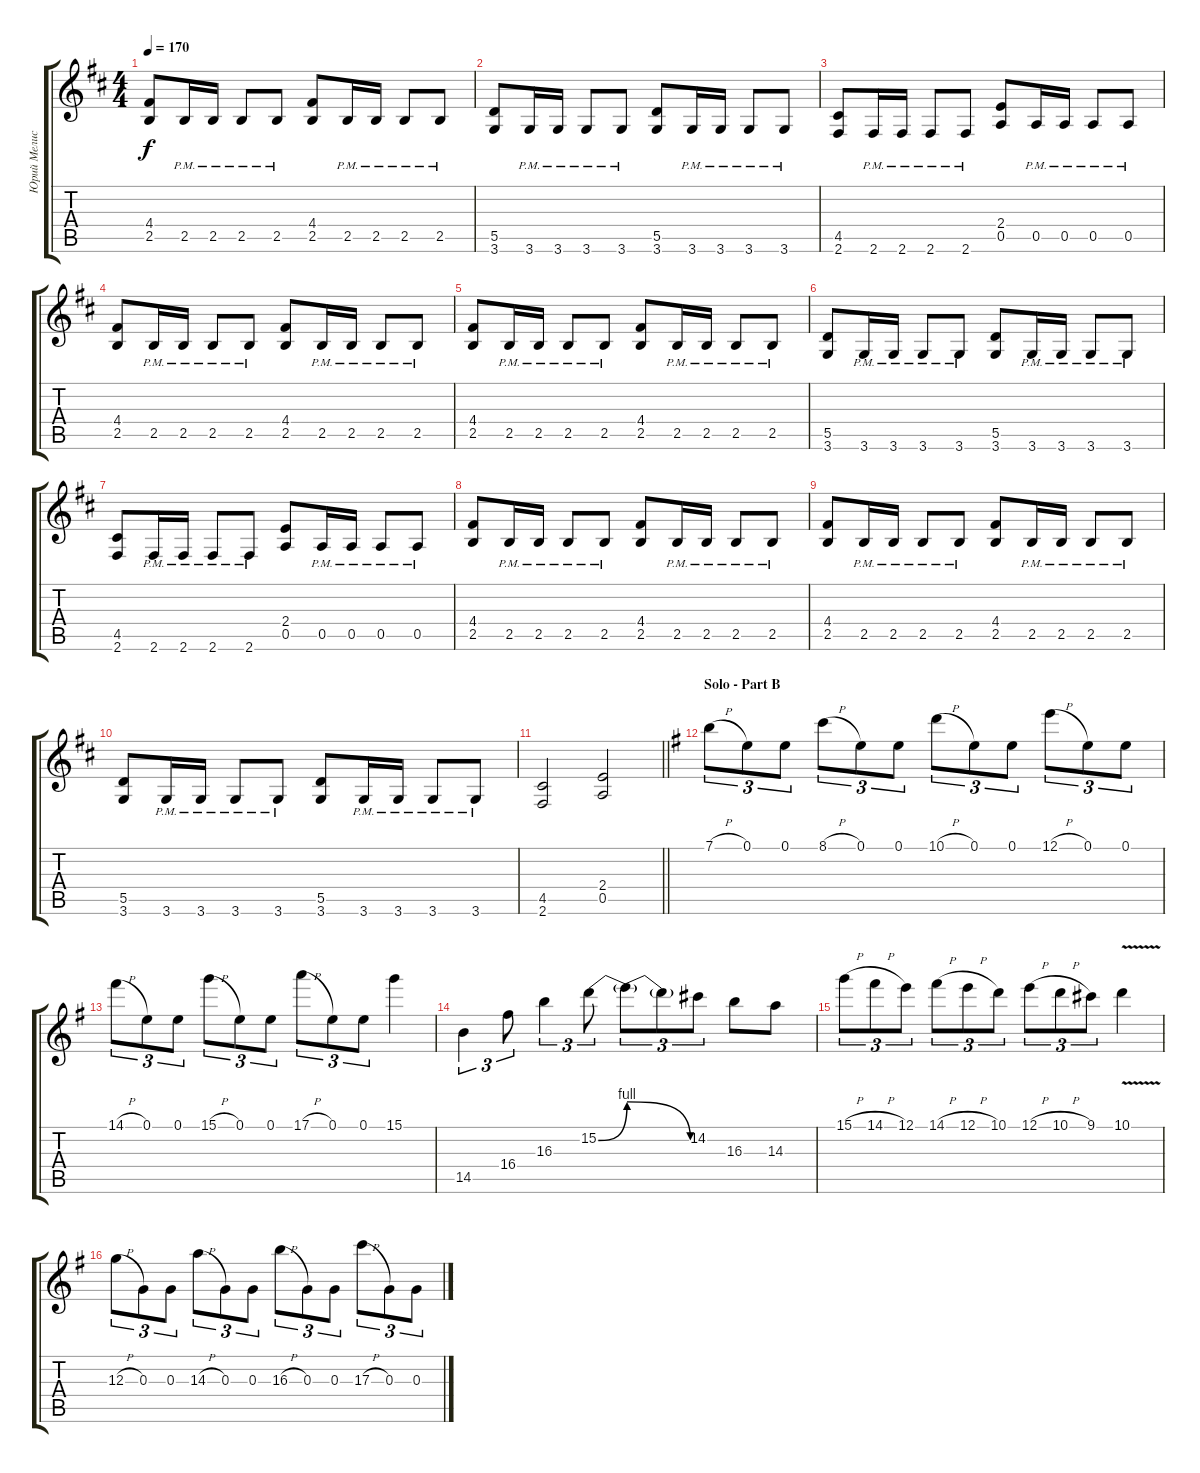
\track ("Юрий Мелисов" "Юрий Мелис") {instrument distortionguitar}
\staff {score tabs}
\tuning (E4 B3 G3 D3 A2 E2) {hide}
\ts (4 4)
\tempo 170
\clef g2
\ks d
(4.4 2.5).8{dy f} 2.5{pm}.16 2.5{pm}.16 2.5{pm}.8 2.5{pm}.8 (4.4 2.5).8 2.5{pm}.16 2.5{pm}.16 2.5{pm}.8 2.5{pm}.8 |
(5.5 3.6).8 3.6{pm}.16 3.6{pm}.16 3.6{pm}.8 3.6{pm}.8 (5.5 3.6).8 3.6{pm}.16 3.6{pm}.16 3.6{pm}.8 3.6{pm}.8 |
(4.5 2.6).8 2.6{pm}.16 2.6{pm}.16 2.6{pm}.8 2.6{pm}.8 (2.4 0.5).8 0.5{pm}.16 0.5{pm}.16 0.5{pm}.8 0.5{pm}.8 |
(4.4 2.5).8 2.5{pm}.16 2.5{pm}.16 2.5{pm}.8 2.5{pm}.8 (4.4 2.5).8 2.5{pm}.16 2.5{pm}.16 2.5{pm}.8 2.5{pm}.8 |
(4.4 2.5).8 2.5{pm}.16 2.5{pm}.16 2.5{pm}.8 2.5{pm}.8 (4.4 2.5).8 2.5{pm}.16 2.5{pm}.16 2.5{pm}.8 2.5{pm}.8 |
(5.5 3.6).8 3.6{pm}.16 3.6{pm}.16 3.6{pm}.8 3.6{pm}.8 (5.5 3.6).8 3.6{pm}.16 3.6{pm}.16 3.6{pm}.8 3.6{pm}.8 |
(4.5 2.6).8 2.6{pm}.16 2.6{pm}.16 2.6{pm}.8 2.6{pm}.8 (2.4 0.5).8 0.5{pm}.16 0.5{pm}.16 0.5{pm}.8 0.5{pm}.8 |
(4.4 2.5).8 2.5{pm}.16 2.5{pm}.16 2.5{pm}.8 2.5{pm}.8 (4.4 2.5).8 2.5{pm}.16 2.5{pm}.16 2.5{pm}.8 2.5{pm}.8 |
(4.4 2.5).8 2.5{pm}.16 2.5{pm}.16 2.5{pm}.8 2.5{pm}.8 (4.4 2.5).8 2.5{pm}.16 2.5{pm}.16 2.5{pm}.8 2.5{pm}.8 |
(5.5 3.6).8 3.6{pm}.16 3.6{pm}.16 3.6{pm}.8 3.6{pm}.8 (5.5 3.6).8 3.6{pm}.16 3.6{pm}.16 3.6{pm}.8 3.6{pm}.8 |
\barLineRight lightlight
(4.5 2.6).2 (2.4 0.5).2 |
\section ("" "Solo - Part B")
\ks g
7.1{h}.8{tu (3 2) volume 16 instrument distortionguitar} 0.1.8{tu (3 2)} 0.1.8{tu (3 2)} 8.1{h}.8{tu (3 2)} 0.1.8{tu (3 2)} 0.1.8{tu (3 2)} 10.1{h}.8{tu (3 2)} 0.1.8{tu (3 2)} 0.1.8{tu (3 2)} 12.1{h}.8{tu (3 2)} 0.1.8{tu (3 2)} 0.1.8{tu (3 2)} |
14.1{h}.8{tu (3 2)} 0.1.8{tu (3 2)} 0.1.8{tu (3 2)} 15.1{h}.8{tu (3 2)} 0.1.8{tu (3 2)} 0.1.8{tu (3 2)} 17.1{h}.8{tu (3 2)} 0.1.8{tu (3 2)} 0.1.8{tu (3 2)} 15.1.4 |
14.5.4{tu (3 2)} 16.4.8{tu (3 2)} 16.3.4{tu (3 2)} 15.2{be (bend 0 0 60 4)}.8{tu (3 2)} 15.2{be (release 0 4 60 0) t}.8{tu (3 2)} 15.2{t}.8{tu (3 2)} 14.2.8{tu (3 2)} 16.3.8 14.3.8 |
15.1{h}.8{tu (3 2)} 14.1{h}.8{tu (3 2)} 12.1.8{tu (3 2)} 14.1{h}.8{tu (3 2)} 12.1{h}.8{tu (3 2)} 10.1.8{tu (3 2)} 12.1{h}.8{tu (3 2)} 10.1{h}.8{tu (3 2)} 9.1.8{tu (3 2)} 10.1{v}.4 |
12.3{h}.8{tu (3 2)} 0.3.8{tu (3 2)} 0.3.8{tu (3 2)} 14.3{h}.8{tu (3 2)} 0.3.8{tu (3 2)} 0.3.8{tu (3 2)} 16.3{h}.8{tu (3 2)} 0.3.8{tu (3 2)} 0.3.8{tu (3 2)} 17.3{h}.8{tu (3 2)} 0.3.8{tu (3 2)} 0.3.8{tu (3 2)}
